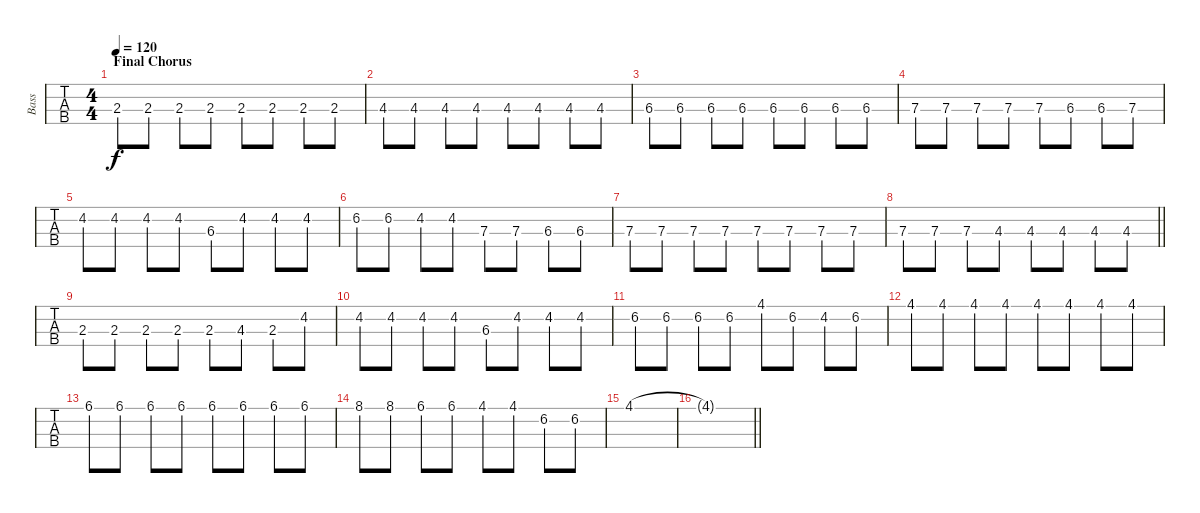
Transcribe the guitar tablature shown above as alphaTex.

\track ("Bass" "Bass") {instrument electricbassfinger}
\staff {tabs}
\tuning (G2 D2 A1 E1) {hide}
\ts (4 4)
\section ("" "Final Chorus")
\tempo 120
\clef f4
\ks b
2.3.8{dy f} 2.3.8 2.3.8 2.3.8 2.3.8 2.3.8 2.3.8 2.3.8 |
4.3.8 4.3.8 4.3.8 4.3.8 4.3.8 4.3.8 4.3.8 4.3.8 |
6.3.8 6.3.8 6.3.8 6.3.8 6.3.8 6.3.8 6.3.8 6.3.8 |
7.3.8 7.3.8 7.3.8 7.3.8 7.3.8 6.3.8 6.3.8 7.3.8 |
4.2.8 4.2.8 4.2.8 4.2.8 6.3.8 4.2.8 4.2.8 4.2.8 |
6.2.8 6.2.8 4.2.8 4.2.8 7.3.8 7.3.8 6.3.8 6.3.8 |
7.3.8 7.3.8 7.3.8 7.3.8 7.3.8 7.3.8 7.3.8 7.3.8 |
\barLineRight lightlight
7.3.8 7.3.8 7.3.8 4.3.8 4.3.8 4.3.8 4.3.8 4.3.8 |
2.3.8 2.3.8 2.3.8 2.3.8 2.3.8 4.3.8 2.3.8 4.2.8 |
4.2.8 4.2.8 4.2.8 4.2.8 6.3.8 4.2.8 4.2.8 4.2.8 |
6.2.8 6.2.8 6.2.8 6.2.8 4.1.8 6.2.8 4.2.8 6.2.8 |
4.1.8 4.1.8 4.1.8 4.1.8 4.1.8 4.1.8 4.1.8 4.1.8 |
6.1.8 6.1.8 6.1.8 6.1.8 6.1.8 6.1.8 6.1.8 6.1.8 |
8.1.8 8.1.8 6.1.8 6.1.8 4.1.8 4.1.8 6.2.8 6.2.8 |
4.1.1 |
\barLineRight lightlight
4.1{t}.1
